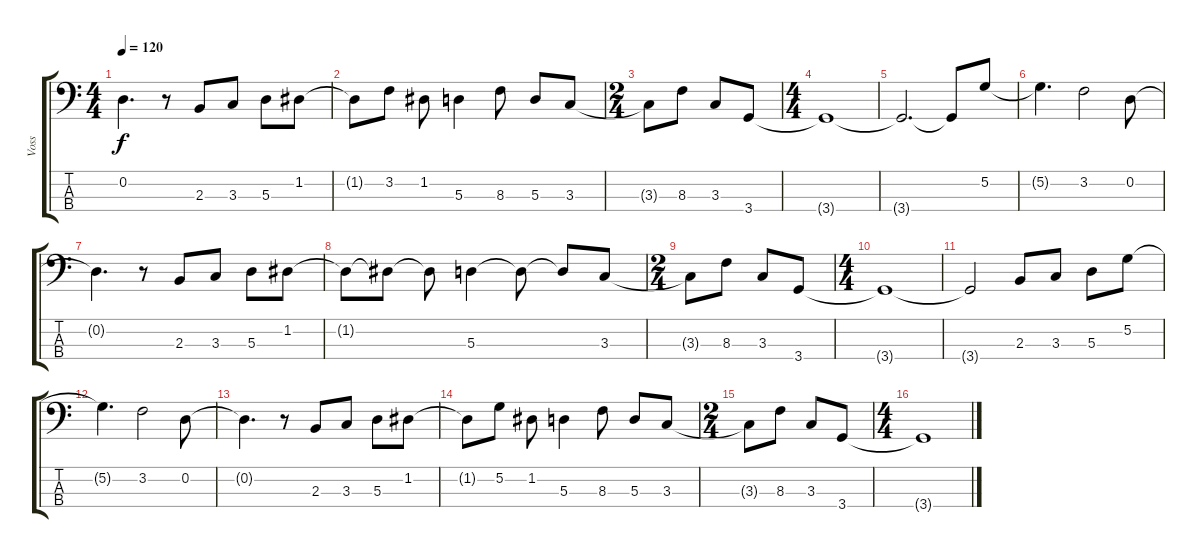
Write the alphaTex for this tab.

\track ("Voss" "Voss") {instrument electricbassfinger}
\staff {score tabs}
\tuning (G2 D2 A1 E1) {hide}
\ts (4 4)
\tempo 120
\clef f4
\ks c
0.2{t}.4{d dy f} r.8 2.3.8 3.3.8 5.3.8 1.2.8 |
1.2{t}.8 3.2.8 1.2.8 5.3.4 8.3.8 5.3.8 3.3.8 |
\ts (2 4)
3.3{t}.8 8.3.8 3.3.8 3.4.8 |
\ts (4 4)
3.4{t}.1 |
3.4{t}.2{d} 3.4{t}.8 5.2.8 |
5.2{t}.4{d} 3.2.2 0.2.8 |
0.2{t}.4{d} r.8 2.3.8 3.3.8 5.3.8 1.2.8 |
1.2{t}.8 1.2{t}.8 1.2{t}.8 5.3.4 5.3{t}.8 5.3{t}.8 3.3.8 |
\ts (2 4)
3.3{t}.8 8.3.8 3.3.8 3.4.8 |
\ts (4 4)
3.4{t}.1 |
3.4{t}.2 2.3.8 3.3.8 5.3.8 5.2.8 |
5.2{t}.4{d} 3.2.2 0.2.8 |
0.2{t}.4{d} r.8 2.3.8 3.3.8 5.3.8 1.2.8 |
1.2{t}.8 5.2.8 1.2.8 5.3.4 8.3.8 5.3.8 3.3.8 |
\ts (2 4)
3.3{t}.8 8.3.8 3.3.8 3.4.8 |
\ts (4 4)
3.4{t}.1
